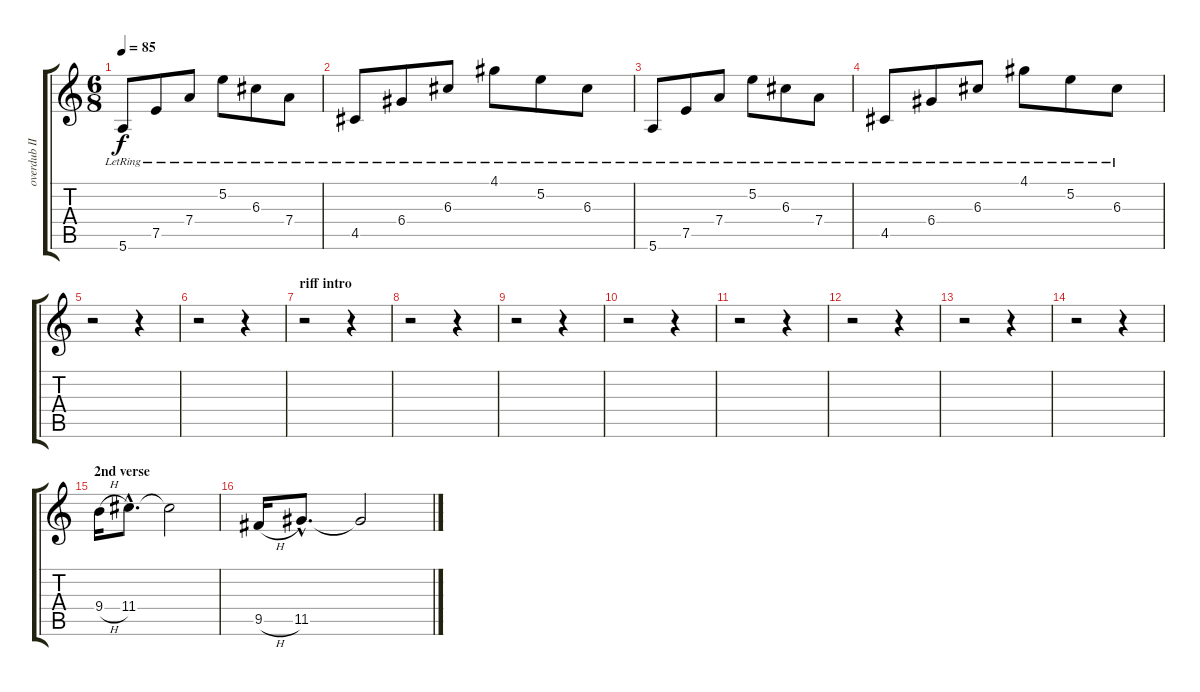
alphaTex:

\track ("overdub II" "overdub II") {instrument electricguitarjazz}
\staff {score tabs}
\tuning (E4 B3 G3 D3 A2 E2) {hide}
\ts (6 8)
\tempo 85
\clef g2
\ks c
5.6{lr}.8{dy f} 7.5{lr}.8 7.4{lr}.8 5.2{lr}.8 6.3{lr}.8 7.4{lr}.8 |
4.5{lr}.8 6.4{lr}.8 6.3{lr}.8 4.1{lr}.8 5.2{lr}.8 6.3{lr}.8 |
5.6{lr}.8 7.5{lr}.8 7.4{lr}.8 5.2{lr}.8 6.3{lr}.8 7.4{lr}.8 |
4.5{lr}.8 6.4{lr}.8 6.3{lr}.8 4.1{lr}.8 5.2{lr}.8 6.3{lr}.8 |
r.2 r.4 |
r.2 r.4 |
\section ("" "riff intro")
r.2 r.4 |
r.2 r.4 |
r.2 r.4 |
r.2 r.4 |
r.2 r.4 |
r.2 r.4 |
r.2 r.4 |
r.2 r.4 |
\section ("" "2nd verse")
9.4{h}.16 11.4{hac}.8{d} 11.4{t}.2 |
9.5{h}.16 11.5{hac}.8{d} 11.5{t}.2
